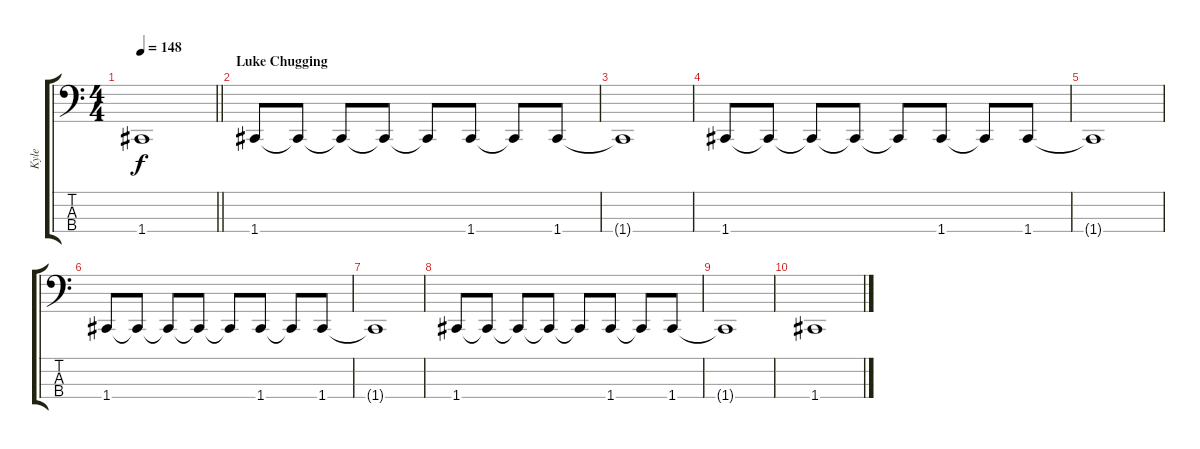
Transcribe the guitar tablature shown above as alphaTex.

\track ("Kyle" "Kyle") {instrument electricbasspick}
\staff {score tabs}
\tuning (F2 C2 G1 C1) {hide}
\ts (4 4)
\tempo 148
\clef f4
\barLineRight lightlight
\ks c
1.4{t}.1{dy f} |
\section ("" "Luke Chugging")
1.4.8 1.4{t}.8 1.4{t}.8 1.4{t}.8 1.4{t}.8 1.4.8 1.4{t}.8 1.4.8 |
1.4{t}.1 |
1.4.8 1.4{t}.8 1.4{t}.8 1.4{t}.8 1.4{t}.8 1.4.8 1.4{t}.8 1.4.8 |
1.4{t}.1 |
1.4.8 1.4{t}.8 1.4{t}.8 1.4{t}.8 1.4{t}.8 1.4.8 1.4{t}.8 1.4.8 |
1.4{t}.1 |
1.4.8 1.4{t}.8 1.4{t}.8 1.4{t}.8 1.4{t}.8 1.4.8 1.4{t}.8 1.4.8 |
1.4{t}.1 |
1.4.1
